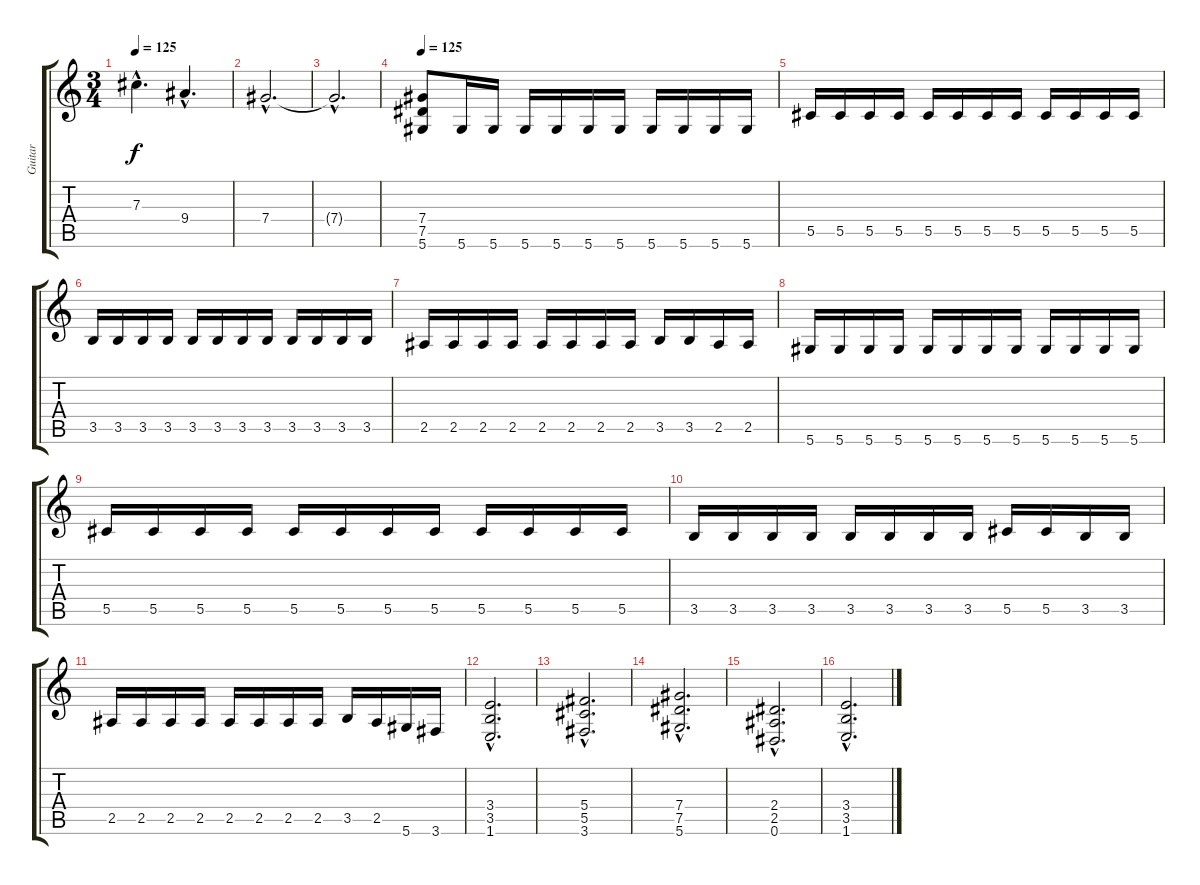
\track ("Guitar" "Guitar") {instrument distortionguitar}
\staff {score tabs}
\tuning (Eb4 Bb3 Gb3 Db3 Ab2 Eb2) {hide}
\ts (3 4)
\tempo 125
\clef g2
\ks c
7.3{hac}.4{d dy f} 9.4{hac}.4{d} |
7.4{hac}.2{d} |
7.4{hac t}.2{d} |
\tempo 125
(7.4 7.5 5.6).8 5.6.16 5.6.16 5.6.16 5.6.16 5.6.16 5.6.16 5.6.16 5.6.16 5.6.16 5.6.16 |
5.5.16 5.5.16 5.5.16 5.5.16 5.5.16 5.5.16 5.5.16 5.5.16 5.5.16 5.5.16 5.5.16 5.5.16 |
3.5.16 3.5.16 3.5.16 3.5.16 3.5.16 3.5.16 3.5.16 3.5.16 3.5.16 3.5.16 3.5.16 3.5.16 |
2.5.16 2.5.16 2.5.16 2.5.16 2.5.16 2.5.16 2.5.16 2.5.16 3.5.16 3.5.16 2.5.16 2.5.16 |
5.6.16 5.6.16 5.6.16 5.6.16 5.6.16 5.6.16 5.6.16 5.6.16 5.6.16 5.6.16 5.6.16 5.6.16 |
5.5.16 5.5.16 5.5.16 5.5.16 5.5.16 5.5.16 5.5.16 5.5.16 5.5.16 5.5.16 5.5.16 5.5.16 |
3.5.16 3.5.16 3.5.16 3.5.16 3.5.16 3.5.16 3.5.16 3.5.16 5.5.16 5.5.16 3.5.16 3.5.16 |
2.5.16 2.5.16 2.5.16 2.5.16 2.5.16 2.5.16 2.5.16 2.5.16 3.5.16 2.5.16 5.6.16 3.6.16 |
(3.4{hac} 3.5{hac} 1.6{hac}).2{d} |
(5.4{hac} 5.5{hac} 3.6{hac}).2{d} |
(7.4{hac} 7.5{hac} 5.6{hac}).2{d} |
(2.4{hac} 2.5{hac} 0.6{hac}).2{d} |
(3.4{hac} 3.5{hac} 1.6{hac}).2{d}
